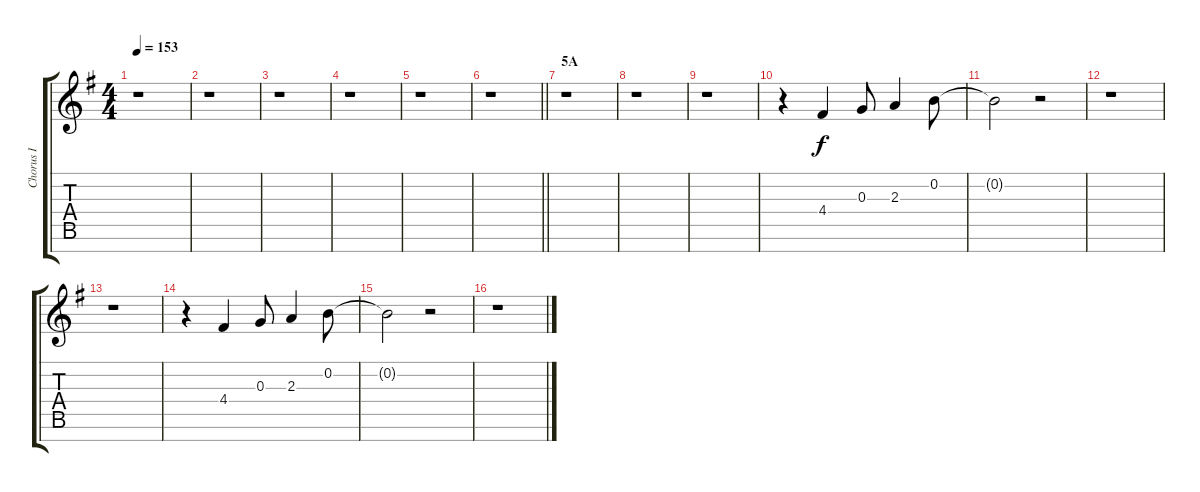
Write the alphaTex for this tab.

\track ("Chorus I" "Chorus I") {instrument voiceoohs}
\staff {score tabs}
\tuning (E5 B4 G4 D4 A3 E3 B2) {hide}
\ts (4 4)
\tempo 153
\clef g2
\ks g
r.1{dy f} |
r.1 |
r.1 |
r.1 |
r.1 |
\barLineRight lightlight
r.1 |
\section ("" "5A")
r.1 |
r.1 |
r.1 |
r.4 4.4.4 0.3.8 2.3.4 0.2.8 |
0.2{t}.2 r.2 |
r.1 |
r.1 |
r.4 4.4.4 0.3.8 2.3.4 0.2.8 |
0.2{t}.2 r.2 |
r.1
